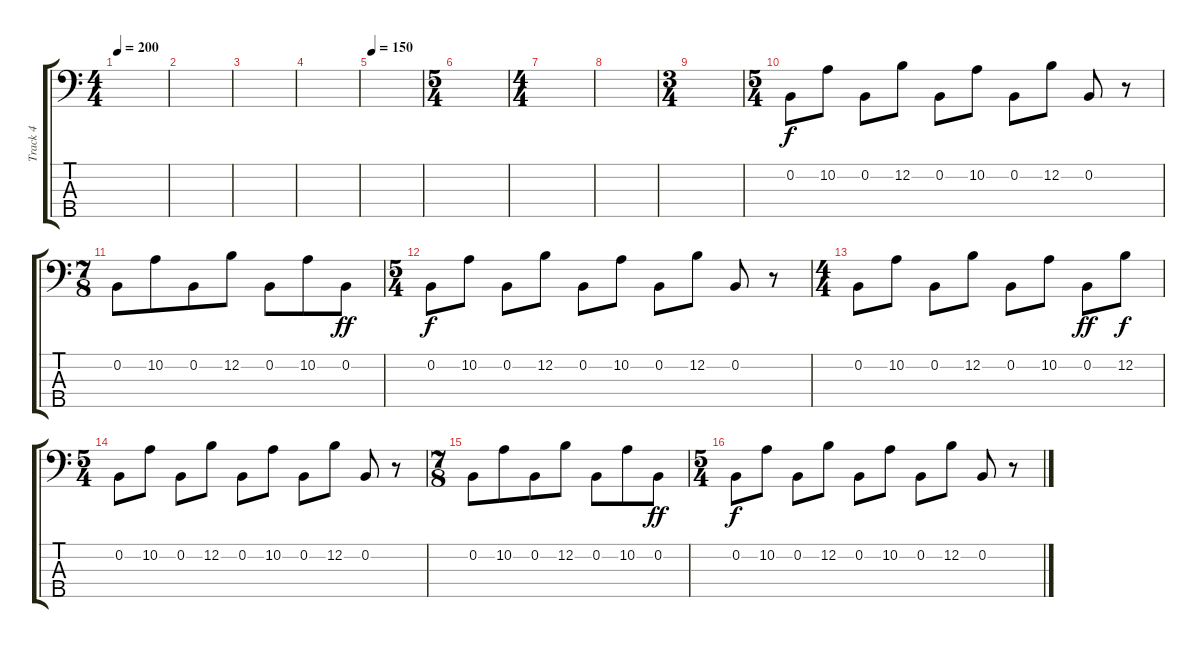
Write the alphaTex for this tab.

\track ("Track 4" "Track 4") {instrument electricbassfinger}
\staff {score tabs}
\tuning (E2 B1 Gb1 Db1 Ab0) {hide}
\ts (4 4)
\tempo 200
\clef f4
\ks c
|
|
|
|
\tempo 150
|
\ts (5 4)
|
\ts (4 4)
|
|
\ts (3 4)
|
\ts (5 4)
0.2.8 10.2.8 0.2.8 12.2.8 0.2.8 10.2.8 0.2.8 12.2.8 0.2.8 r.8 |
\ts (7 8)
0.2.8 10.2.8 0.2.8 12.2.8 0.2.8 10.2.8 0.2.8{dy ff} |
\ts (5 4)
0.2.8{dy f} 10.2.8 0.2.8 12.2.8 0.2.8 10.2.8 0.2.8 12.2.8 0.2.8 r.8 |
\ts (4 4)
0.2.8 10.2.8 0.2.8 12.2.8 0.2.8 10.2.8 0.2.8{dy ff} 12.2.8{dy f} |
\ts (5 4)
0.2.8 10.2.8 0.2.8 12.2.8 0.2.8 10.2.8 0.2.8 12.2.8 0.2.8 r.8 |
\ts (7 8)
0.2.8 10.2.8 0.2.8 12.2.8 0.2.8 10.2.8 0.2.8{dy ff} |
\ts (5 4)
0.2.8{dy f} 10.2.8 0.2.8 12.2.8 0.2.8 10.2.8 0.2.8 12.2.8 0.2.8 r.8
